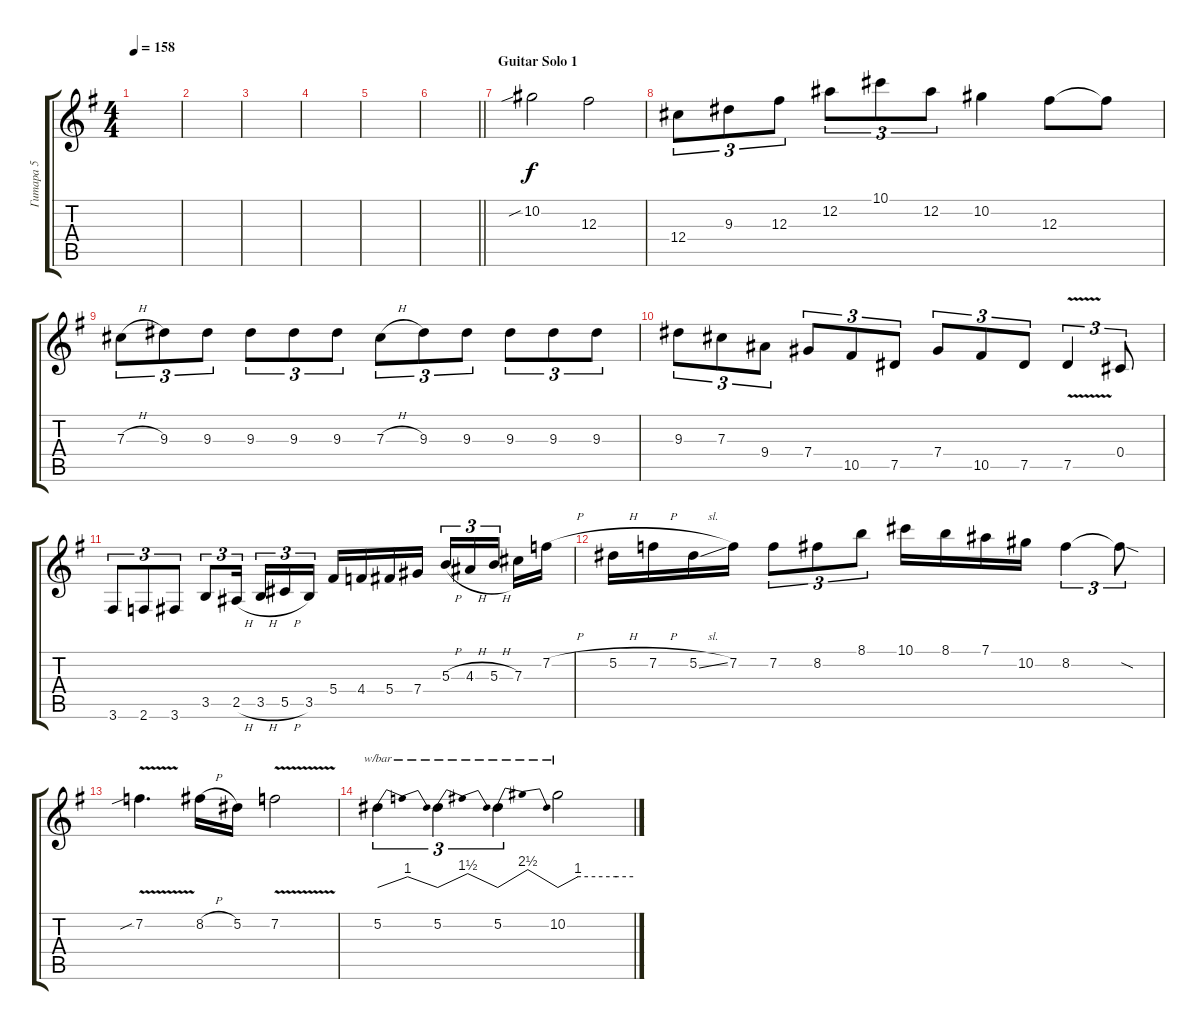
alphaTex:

\track ("Гитара 5" "Гитара 5") {instrument distortionguitar}
\staff {score tabs}
\tuning (Eb4 Bb3 Gb3 Db3 Ab2 Eb2) {hide}
\ts (4 4)
\tempo 158
\clef g2
\ks eminor
|
|
|
|
|
\barLineRight lightlight
|
\section ("" "Guitar Solo 1")
10.2{sib}.2 12.3.2 |
12.4.8{tu (3 2)} 9.3.8{tu (3 2)} 12.3.8{tu (3 2)} 12.2.8{tu (3 2)} 10.1.8{tu (3 2)} 12.2.8{tu (3 2)} 10.2.4 12.3.8 12.3{t}.8 |
7.3{h}.8{tu (3 2)} 9.3.8{tu (3 2)} 9.3.8{tu (3 2)} 9.3.8{tu (3 2)} 9.3.8{tu (3 2)} 9.3.8{tu (3 2)} 7.3{h}.8{tu (3 2)} 9.3.8{tu (3 2)} 9.3.8{tu (3 2)} 9.3.8{tu (3 2)} 9.3.8{tu (3 2)} 9.3.8{tu (3 2)} |
9.3.8{tu (3 2)} 7.3.8{tu (3 2)} 9.4.8{tu (3 2)} 7.4.8{tu (3 2)} 10.5.8{tu (3 2)} 7.5.8{tu (3 2)} 7.4.8{tu (3 2)} 10.5.8{tu (3 2)} 7.5.8{tu (3 2)} 7.5{v}.4{tu (3 2)} 0.4.8{tu (3 2)} |
3.6.8{tu (3 2)} 2.6.8{tu (3 2)} 3.6.8{tu (3 2)} 3.5.8{tu (3 2)} 2.5{h}.16{tu (3 2) beam splitsecondary} 3.5{h}.16{tu (3 2)} 5.5{h}.16{tu (3 2)} 3.5.16{tu (3 2)} 5.4.16 4.4.16 5.4.16 7.4.16 5.3{h}.16{tu (3 2)} 4.3{h}.16{tu (3 2)} 5.3{h}.16{tu (3 2) beam splitsecondary} 7.3.16 7.2{h}.16 |
5.2{h}.16 7.2{h}.16 5.2{sl}.16 7.2.16 7.2.8{tu (3 2)} 8.2.8{tu (3 2)} 8.1.8{tu (3 2)} 10.1.16 8.1.16 7.1.16 10.2.16 8.2.4{tu (3 2)} 8.2{sod t}.8{tu (3 2)} |
7.2{v sib}.4{d} 8.2{h}.16 5.2.16 7.2{v}.2 |
5.2.4{tu (3 2) tbe (dip default 0 0 10 4 47 4 60 0)} 5.2.4{tu (3 2) tbe (dip default 0 0 15 6 47 6 60 0)} 5.2.4{tu (3 2) tbe (dip default 0 0 19 10 46 10 60 0)} 10.2.2{tbe (custom default 0 0 16 4 47 4 60 4)}
